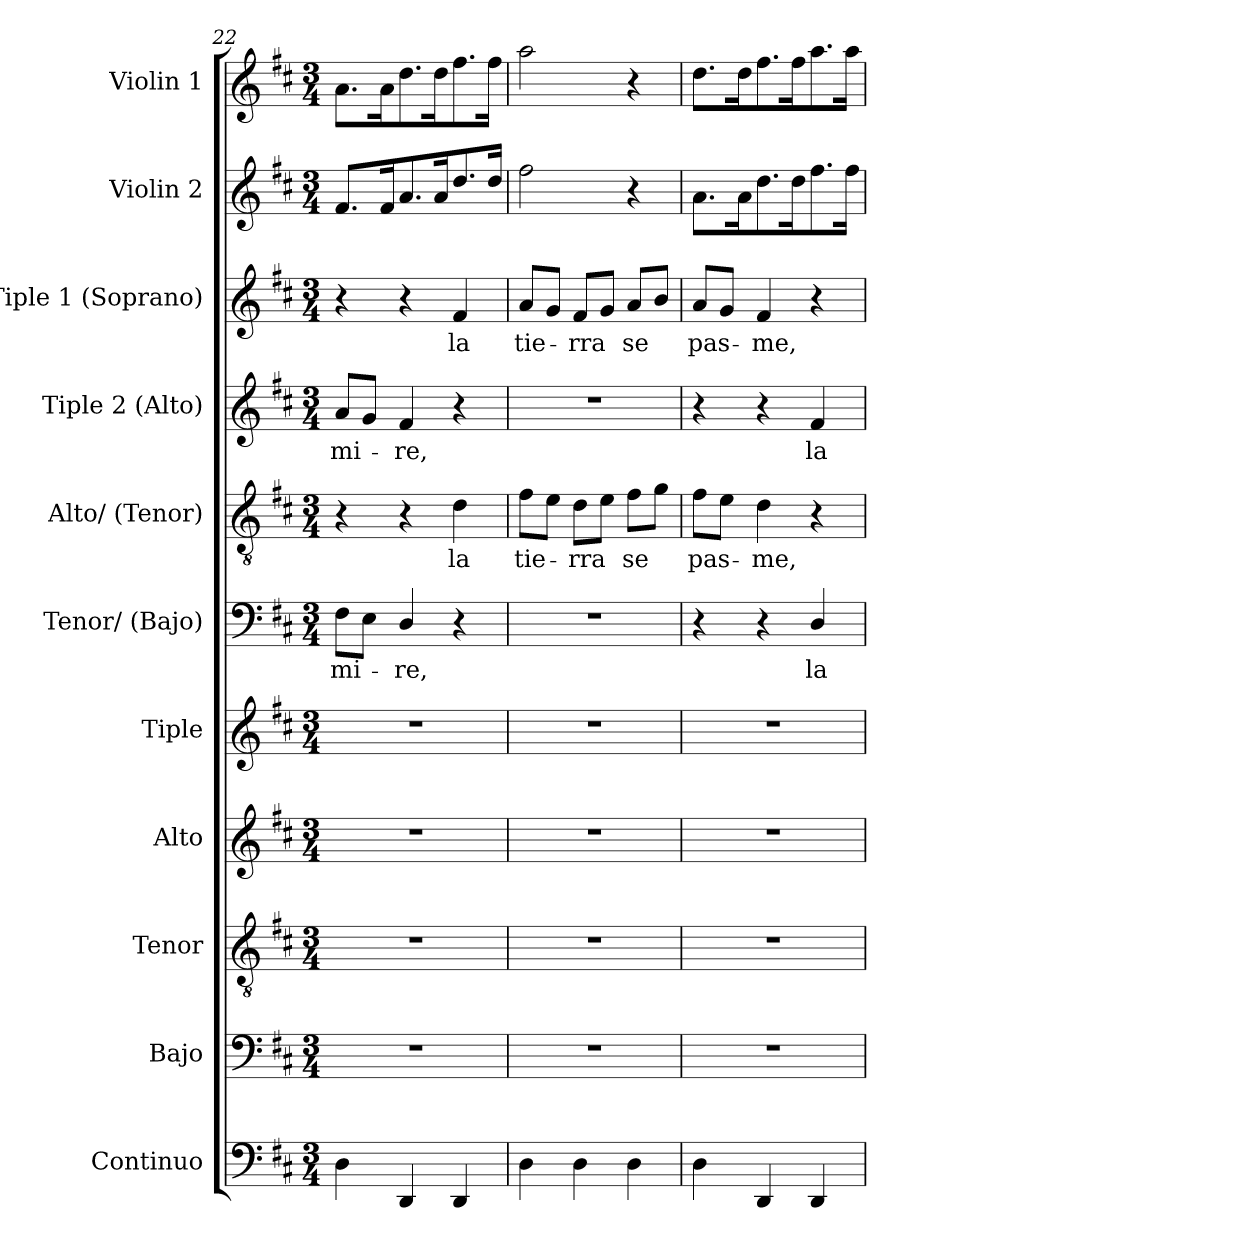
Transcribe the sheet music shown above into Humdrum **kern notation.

**kern	**kern	**kern	**kern	**kern	**kern	**text	**kern	**text	**kern	**text	**kern	**text	**kern	**kern
*part11	*part10	*part9	*part8	*part7	*part6	*part6	*part5	*part5	*part4	*part4	*part3	*part3	*part2	*part1
*staff11	*staff10	*staff9	*staff8	*staff7	*staff6	*staff6	*staff5	*staff5	*staff4	*staff4	*staff3	*staff3	*staff2	*staff1
*I"Continuo	*I"Bajo	*I"Tenor	*I"Alto	*I"Tiple	*I"Tenor/ (Bajo)	*	*I"Alto/ (Tenor)	*	*I"Tiple  2 (Alto)	*	*I"Tiple 1 (Soprano)	*	*I"Violin 2	*I"Violin 1
*	*I'B.	*I'T.	*I'A.	*	*I'B.	*	*I'T.	*	*I'A.	*	*I'S.	*	*I'Vln. 2	*I'Vln. 1
*clefF4	*clefF4	*clefGv2	*clefG2	*clefG2	*clefF4	*	*clefGv2	*	*clefG2	*	*clefG2	*	*clefG2	*clefG2
*	*	*ITrd7c12	*	*	*	*	*ITrd7c12	*	*	*	*	*	*	*
*k[f#c#]	*k[f#c#]	*k[f#c#]	*k[f#c#]	*k[f#c#]	*k[f#c#]	*	*k[f#c#]	*	*k[f#c#]	*	*k[f#c#]	*	*k[f#c#]	*k[f#c#]
*D:	*D:	*D:	*D:	*D:	*D:	*	*D:	*	*D:	*	*D:	*	*D:	*D:
*M3/4	*M3/4	*M3/4	*M3/4	*M3/4	*M3/4	*	*M3/4	*	*M3/4	*	*M3/4	*	*M3/4	*M3/4
=22	=22	=22	=22	=22	=22	=22	=22	=22	=22	=22	=22	=22	=22	=22
!	!LO:N:vis=1	!LO:N:vis=1	!LO:N:vis=1	!LO:N:vis=1	!	!	!	!	!	!	!	!	!	!
!	!	!	!	!	!	!LO:LY:b:color=#000000	!	!	!	!	!	!	!	!
!	!	!	!	!	!	!	!	!	!	!LO:LY:b:color=#000000	!	!	!	!
4Di\	2.r	2.r	2.r	2.r	8F#i\L	-mi-	4r	.	8ai/L	-mi-	4r	.	8.f#i/L	8.ai\L
.	.	.	.	.	8Ei\J	.	.	.	8gi/J	.	.	.	.	.
.	.	.	.	.	.	.	.	.	.	.	.	.	16f#i/k	16ai\k
!	!	!	!	!	!	!LO:LY:b:color=#000000	!	!	!	!	!	!	!	!
!	!	!	!	!	!	!	!	!	!	!LO:LY:b:color=#000000	!	!	!	!
4DDi/	.	.	.	.	4Di/	-re,	4r	.	4f#i/	-re,	4r	.	8.ai/	8.ddi\
.	.	.	.	.	.	.	.	.	.	.	.	.	16ai/k	16ddi\k
!	!	!	!	!	!	!	!	!LO:LY:b:color=#000000	!	!	!	!	!	!
!	!	!	!	!	!	!	!	!	!	!	!	!LO:LY:b:color=#000000	!	!
4DDi/	.	.	.	.	4r	.	4Di\	la	4r	.	4f#i/	la	8.ddi/	8.ff#i\
.	.	.	.	.	.	.	.	.	.	.	.	.	16ddi/Jk	16ff#i\Jk
=23	=23	=23	=23	=23	=23	=23	=23	=23	=23	=23	=23	=23	=23	=23
!	!LO:N:vis=1	!LO:N:vis=1	!LO:N:vis=1	!LO:N:vis=1	!LO:N:vis=1	!	!	!	!	!	!	!	!	!
!	!	!	!	!	!	!	!	!LO:LY:b:color=#000000	!LO:N:vis=1	!	!	!	!	!
!	!	!	!	!	!	!	!	!	!	!	!	!LO:LY:b:color=#000000	!	!
4Di\	2.r	2.r	2.r	2.r	2.r	.	8F#i\L	tie-	2.r	.	8ai/L	tie-	2ff#i\	2aai\
.	.	.	.	.	.	.	8Ei\J	.	.	.	8gi/J	.	.	.
!	!	!	!	!	!	!	!	!LO:LY:b:color=#000000	!	!	!	!	!	!
!	!	!	!	!	!	!	!	!	!	!	!	!LO:LY:b:color=#000000	!	!
4Di\	.	.	.	.	.	.	8Di\L	-rra	.	.	8f#i/L	-rra	.	.
.	.	.	.	.	.	.	8Ei\J	.	.	.	8gi/J	.	.	.
!	!	!	!	!	!	!	!	!LO:LY:b:color=#000000	!	!	!	!	!	!
!	!	!	!	!	!	!	!	!	!	!	!	!LO:LY:b:color=#000000	!	!
4Di\	.	.	.	.	.	.	8F#i\L	se	.	.	8ai/L	se	4r	4r
.	.	.	.	.	.	.	8Gi\J	.	.	.	8bi/J	.	.	.
!!LO:LB:g=z
=24	=24	=24	=24	=24	=24	=24	=24	=24	=24	=24	=24	=24	=24	=24
!	!LO:N:vis=1	!LO:N:vis=1	!LO:N:vis=1	!LO:N:vis=1	!	!	!	!	!	!	!	!	!	!
!	!	!	!	!	!	!	!	!LO:LY:b:color=#000000	!	!	!	!	!	!
!	!	!	!	!	!	!	!	!	!	!	!	!LO:LY:b:color=#000000	!	!
4Di\	2.r	2.r	2.r	2.r	4r	.	8F#i\L	pas-	4r	.	8ai/L	pas-	8.ai\L	8.ddi\L
.	.	.	.	.	.	.	8Ei\J	.	.	.	8gi/J	.	.	.
.	.	.	.	.	.	.	.	.	.	.	.	.	16ai\k	16ddi\k
!	!	!	!	!	!	!	!	!LO:LY:b:color=#000000	!	!	!	!	!	!
!	!	!	!	!	!	!	!	!	!	!	!	!LO:LY:b:color=#000000	!	!
4DDi/	.	.	.	.	4r	.	4Di\	-me,	4r	.	4f#i/	-me,	8.ddi\	8.ff#i\
.	.	.	.	.	.	.	.	.	.	.	.	.	16ddi\k	16ff#i\k
!	!	!	!	!	!	!LO:LY:b:color=#000000	!	!	!	!	!	!	!	!
!	!	!	!	!	!	!	!	!	!	!LO:LY:b:color=#000000	!	!	!	!
4DDi/	.	.	.	.	4Di/	la	4r	.	4f#i/	la	4r	.	8.ff#i\	8.aai\
.	.	.	.	.	.	.	.	.	.	.	.	.	16ff#i\Jk	16aai\Jk
=	=	=	=	=	=	=	=	=	=	=	=	=	=	=
*-	*-	*-	*-	*-	*-	*-	*-	*-	*-	*-	*-	*-	*-	*-
